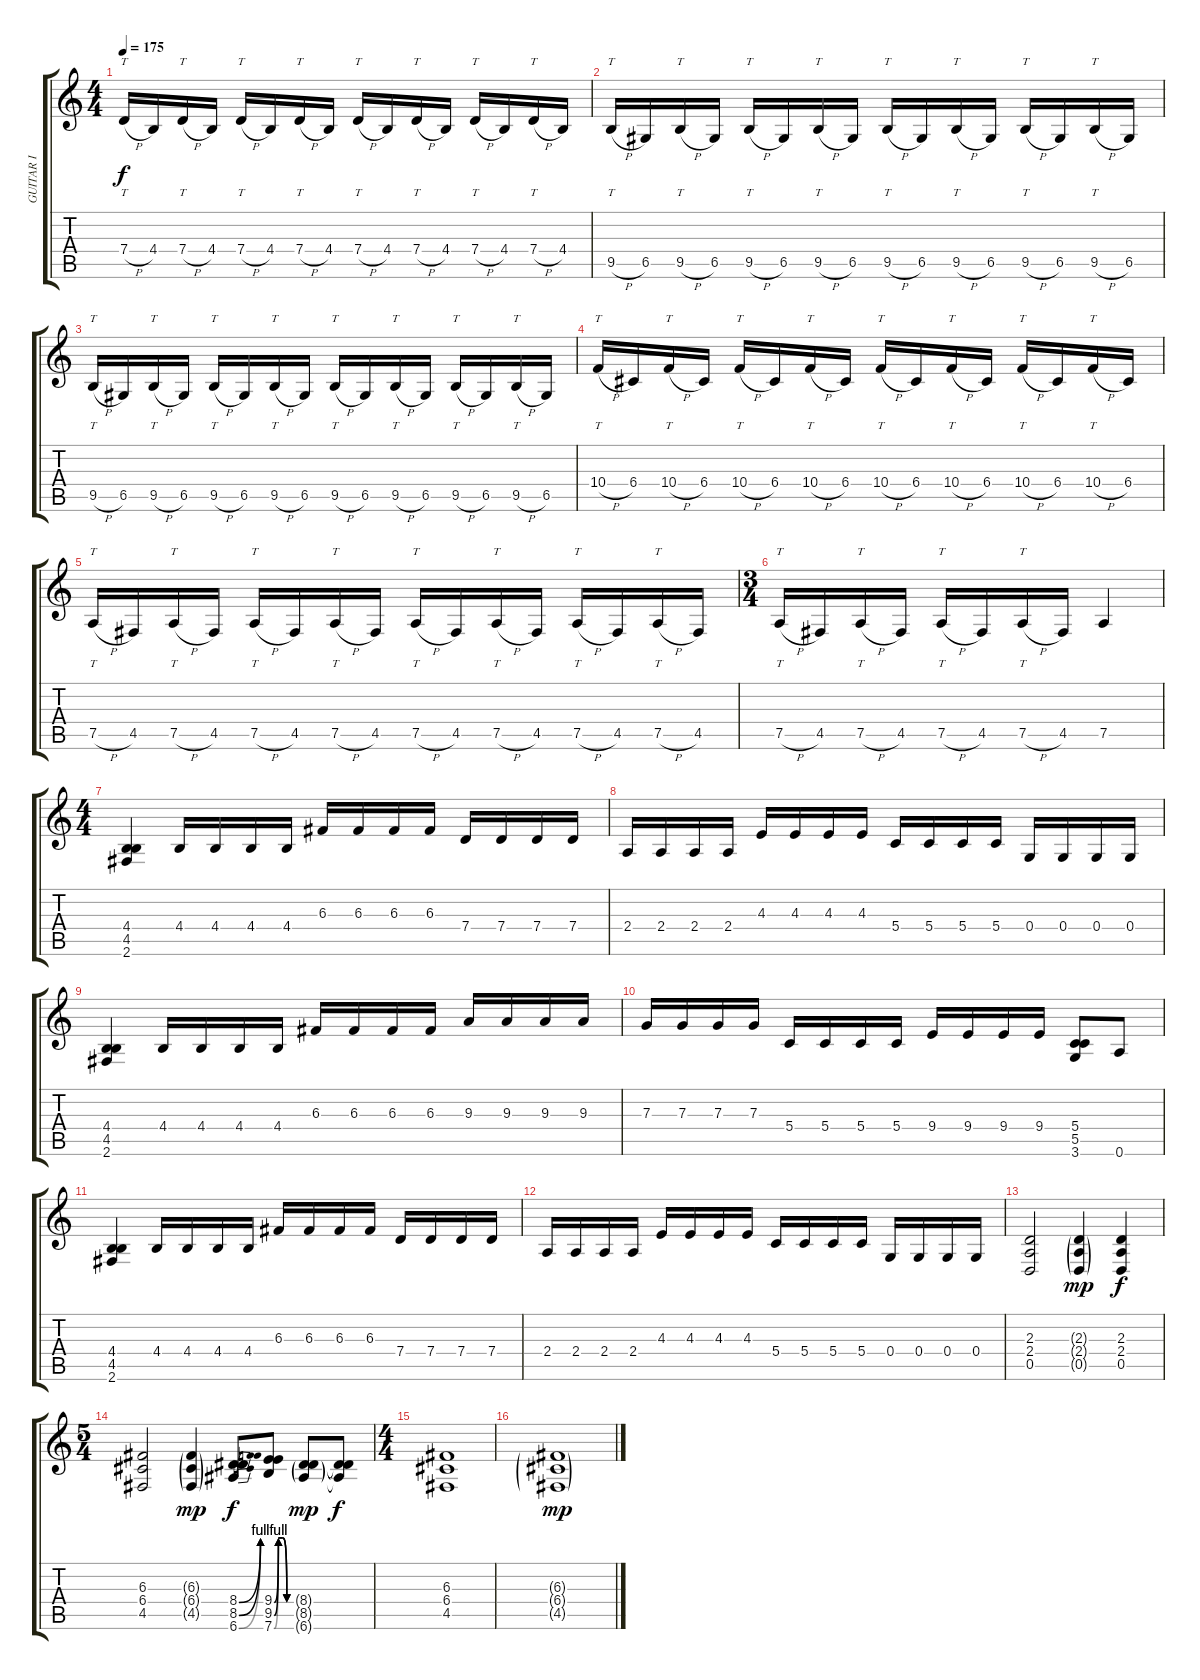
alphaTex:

\track ("GUITAR I" "GUITAR I") {instrument distortionguitar}
\staff {score tabs}
\tuning (A3 E3 C3 G2 D2 A2) {hide}
\ts (4 4)
\tempo 175
\clef g2
\ks c
7.4{h}.16{tt dy f} 4.4.16 7.4{h}.16{tt} 4.4.16 7.4{h}.16{tt} 4.4.16 7.4{h}.16{tt} 4.4.16 7.4{h}.16{tt} 4.4.16 7.4{h}.16{tt} 4.4.16 7.4{h}.16{tt} 4.4.16 7.4{h}.16{tt} 4.4.16 |
9.5{h}.16{tt} 6.5.16 9.5{h}.16{tt} 6.5.16 9.5{h}.16{tt} 6.5.16 9.5{h}.16{tt} 6.5.16 9.5{h}.16{tt} 6.5.16 9.5{h}.16{tt} 6.5.16 9.5{h}.16{tt} 6.5.16 9.5{h}.16{tt} 6.5.16 |
9.5{h}.16{tt} 6.5.16 9.5{h}.16{tt} 6.5.16 9.5{h}.16{tt} 6.5.16 9.5{h}.16{tt} 6.5.16 9.5{h}.16{tt} 6.5.16 9.5{h}.16{tt} 6.5.16 9.5{h}.16{tt} 6.5.16 9.5{h}.16{tt} 6.5.16 |
10.4{h}.16{tt} 6.4.16 10.4{h}.16{tt} 6.4.16 10.4{h}.16{tt} 6.4.16 10.4{h}.16{tt} 6.4.16 10.4{h}.16{tt} 6.4.16 10.4{h}.16{tt} 6.4.16 10.4{h}.16{tt} 6.4.16 10.4{h}.16{tt} 6.4.16 |
7.5{h}.16{tt} 4.5.16 7.5{h}.16{tt} 4.5.16 7.5{h}.16{tt} 4.5.16 7.5{h}.16{tt} 4.5.16 7.5{h}.16{tt} 4.5.16 7.5{h}.16{tt} 4.5.16 7.5{h}.16{tt} 4.5.16 7.5{h}.16{tt} 4.5.16 |
\ts (3 4)
7.5{h}.16{tt} 4.5.16 7.5{h}.16{tt} 4.5.16 7.5{h}.16{tt} 4.5.16 7.5{h}.16{tt} 4.5.16 7.5.4 |
\ts (4 4)
(4.4 4.5 2.6).4 4.4.16 4.4.16 4.4.16 4.4.16 6.3.16 6.3.16 6.3.16 6.3.16 7.4.16 7.4.16 7.4.16 7.4.16 |
2.4.16 2.4.16 2.4.16 2.4.16 4.3.16 4.3.16 4.3.16 4.3.16 5.4.16 5.4.16 5.4.16 5.4.16 0.4.16 0.4.16 0.4.16 0.4.16 |
(4.4 4.5 2.6).4 4.4.16 4.4.16 4.4.16 4.4.16 6.3.16 6.3.16 6.3.16 6.3.16 9.3.16 9.3.16 9.3.16 9.3.16 |
7.3.16 7.3.16 7.3.16 7.3.16 5.4.16 5.4.16 5.4.16 5.4.16 9.4.16 9.4.16 9.4.16 9.4.16 (5.4 5.5 3.6).8 0.6.8 |
(4.4 4.5 2.6).4 4.4.16 4.4.16 4.4.16 4.4.16 6.3.16 6.3.16 6.3.16 6.3.16 7.4.16 7.4.16 7.4.16 7.4.16 |
2.4.16 2.4.16 2.4.16 2.4.16 4.3.16 4.3.16 4.3.16 4.3.16 5.4.16 5.4.16 5.4.16 5.4.16 0.4.16 0.4.16 0.4.16 0.4.16 |
(2.3 2.4 0.5).2 (2.3{g} 2.4{g} 0.5{g}).4{dy mp} (2.3 2.4 0.5).4{dy f} |
\ts (5 4)
(6.3 6.4 4.5).2 (6.3{g} 6.4{g} 4.5{g}).4{dy mp} (8.4{be (bend 0 0 60 4)} 8.5{be (bend 0 0 60 4)} 6.6{be (bend 0 0 60 4)}).8{dy f} (9.4{be (custom 0 0 15 4 30 4 45 0 60 0)} 9.5{be (custom 0 0 15 4 30 4 45 0 60 0)} 7.6{be (custom 0 0 15 4 30 4 45 0 60 0)}).8 (8.4{g} 8.5{g} 6.6{g}).8{dy mp} (8.4{t} 8.5{t} 6.6{t}).8{dy f} |
\ts (4 4)
(6.3 6.4 4.5).1 |
(6.3{g} 6.4{g} 4.5{g}).1{dy mp}
